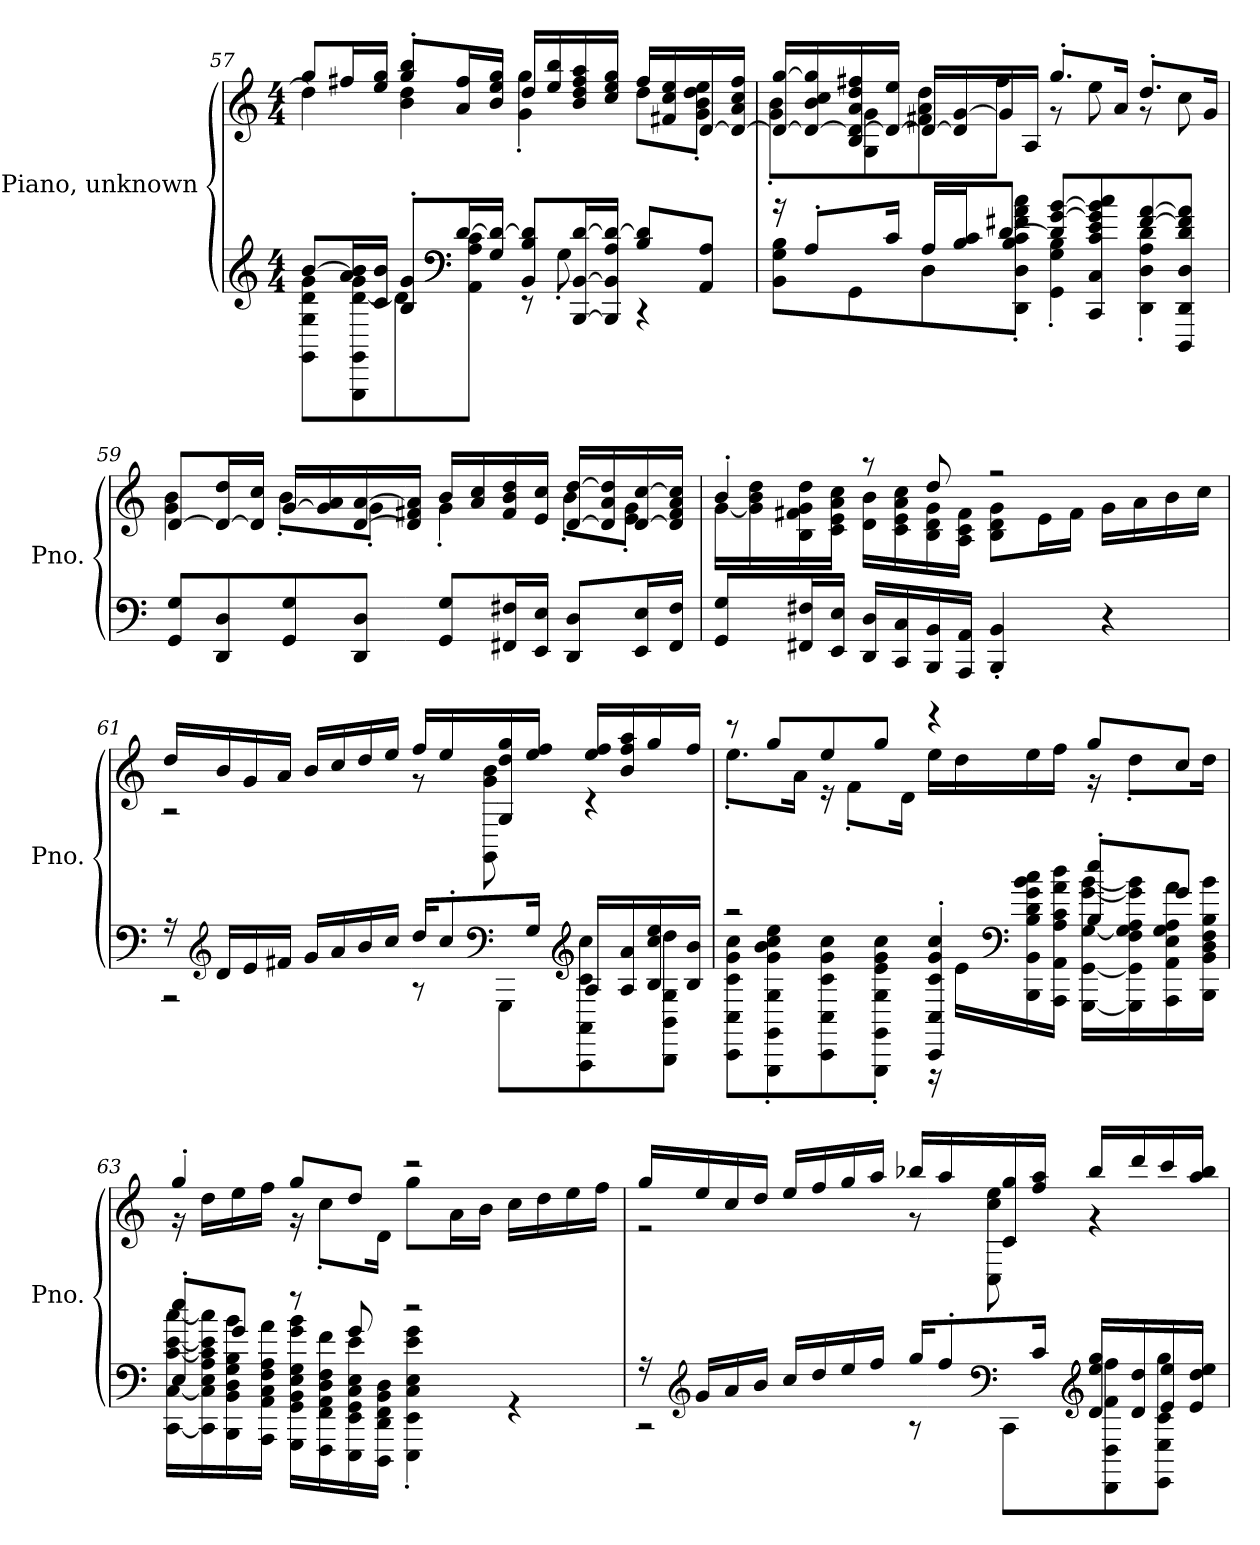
**kern	**kern
*part1	*part1
*staff2	*staff1
*I"Piano, unknown	*
*I'Pno.	*
!!LO:LB:g=z
*clefG2	*clefG2
*k[]	*k[]
*M4/4	*M4/4
=57	=57
*^	*^
[8b/L	8GG\ 8G\ 8d\ 8g\L	8gg/L	4dd\]
16a/ 16b/]L	8GGG\ 8GG\ [8d\ 8g\	16ff#X/L	.
16c/ 16b/JJ	.	16ee/ 16gg/JJ	.
8B/' 8g/'L	8d\]	8gg/' 8bb/'L	4b\ 4dd\
*clefF4	*	*	*
[16d/L	8AA\ 8A\ 8c\J	16a/ 16ff#/L	.
16G/ 16d/_JJ	.	16b/ 16ee/ 16gg/JJ	.
8BB/ 8B/ 8d/]L	8r	16dd/LL	4g\' 4gg\'
.	.	16ee/ 16bb/	.
[16BBB/ [16BB/ [16d/L	8G'\	16b/ 16dd/ 16ff#/ 16aa/	.
16BBB/] 16BB/] 16A/ 16d/_JJ	.	16cc/ 16ee/ 16gg/JJ	.
8B/ 8d/]L	4r	16ff#/LL	8dd\L
.	.	16f#X/ 16cc/ 16ee/	.
8AA/ 8A/J	.	[16d/	8g\' 8b\' 8dd\' 8ee\'J
.	.	16d/_ 16a/ 16cc/ 16ff#/JJ	.
!!LO:PB:g=z	!!
=58	=58	=58	=58
16r	8BB\ 8G\ 8B\L	16d/_ [16gg/LL	8g\' 8b\'L
8A'/L	.	16d/_ 16b/ 16cc/ 16gg/]	.
.	8GG\	16B/ 16d/_ 16a/ 16dd/ 16ff#X/	8G\ 8g\
16c/Jk	.	16d/_ 16ee/JJ	.
16A/LL	8D\	16d/LL_	8f#X\ 8a\ 8dd\
16B/ 16c/J	.	16d/] [16g/	.
[8d/J	8DD\' 8D\' 8B\' 8c\' 8f#X\' 8a\' 8cc\'J	16g/]	8ff#\J
.	.	16A/JJ	.
8d/] [8g/ [8b/L	4GG\' 4G\' 4B\'	8.gg'/L	8r
8CC/ 8C/ 8c/ 8e/ 8g/] 8b/] 8cc/	.	.	8ee\
.	.	16a/Jk	.
[8f#/ [8a/	4DD\' 4D\' 4A\' 4d\'	8.dd'/L	8r
8DDD/ 8DD/ 8D/ 8d/ 8f#/] 8a/]J	.	.	8cc\
.	.	16g/Jk	.
*v	*v	*	*
=59	=59	=59
8GG/ 8G/L	[8d/L	4g\ 4b\
8DD/ 8D/	16d/_ 16dd/L	.
.	16d/] 16cc/JJ	.
8GG/ 8G/	[16g/LL	8b'\L
.	16g/] 16a/	.
8DD/ 8D/J	[16d/ [16a/	8g'\J
.	16d/] 16f#X/ 16a/]JJ	.
8GG/ 8G/L	16b/LL	4g'\
.	16a/ 16cc/	.
16FF#X/ 16F#X/L	16f#/ 16b/ 16dd/	.
16EE/ 16E/JJ	16e/ 16cc/JJ	.
8DD/ 8D/L	[16d/ [16dd/LL	8b'\L
.	16d/] 16a/ 16dd/]	.
16EE/ 16E/L	[16d/ [16cc/	8e\' 8g\'J
16FF#/ 16F#/JJ	16d/] 16f#/ 16a/ 16cc/]JJ	.
!!LO:LB:g=z	!!
=60	=60	=60
8GG/ 8G/L	4b'/	[16g\LL
.	.	16g\] 16b\ 16dd\
16FF#X/ 16F#X/L	.	16B\ 16f#X\ 16g\ 16dd\
16EE/ 16E/JJ	.	16c\ 16e\ 16a\ 16cc\JJ
16DD/ 16D/LL	8r	16d\ 16b\LL
16CC/ 16C/	.	16c\ 16e\ 16a\ 16cc\
16BBB/ 16BB/	8dd/	16B\ 16d\ 16g\
16AAA/ 16AA/JJ	.	16A\ 16c\ 16f#\JJ
4BBB/' 4BB/'	2r	8B\ 8d\ 8g\L
.	.	16e\L
.	.	16f#\JJ
4r	.	16g\LL
.	.	16a\
.	.	16b\
.	.	16cc\JJ
=61	=61	=61
*^	*	*
16r	2r	16dd/LL	2r
*clefG2	*	*	*
16d/LL	.	16b/	.
16e/	.	16g/	.
16f#X/JJ	.	16a/JJ	.
16g/LL	.	16b/LL	.
16a/	.	16cc/	.
16b/	.	16dd/	.
16cc/JJ	.	16ee/JJ	.
16dd/KL	8r	16ff/LL	8r
8cc'/	.	16ee/	.
*clefF4	*	*	*
.	8GGG\L	16G/ 16dd/ 16gg/	8GG\ 8g\ 8b\
16G/Jk	.	16ee/ 16ff/JJ	.
*clefG2	*	*	*
16A/LL	8AAA\ 8AA\ 8c\ 8cc\	16ee/ 16ff/LL	4r
16A/ 16a/	.	16b/ 16ff/ 16aa/	.
16B/ 16cc/ 16ee/	8BBB\ 8BB\ 8G\ 8dd\J	16gg/	.
16B/ 16b/JJ	.	16ff/JJ	.
!!LO:LB:g=z	!!
=62	=62	=62	=62
2r	8CC\ 8C\ 8c\ 8g\ 8cc\L	8r	8.ee'\L
.	8GGG\' 8GG\' 8G\' 8g\' 8b\' 8cc\' 8ee\'	8gg/L	.
.	.	.	16a\Jk
.	8CC\ 8C\ 8c\ 8g\ 8cc\	8ee/	16r
.	.	.	8f'\L
.	8GGG\' 8GG\' 8G\' 8e\' 8g\' 8cc\'J	8gg/J	.
.	.	.	16d\Jk
4CC/' 4C/' 4c/' 4g/' 4cc/'	16r	4r	16ee\LL
.	16e\LL	.	16dd\
*clefF4	*	*	*
.	16BBB\ 16BB\ 16B\ 16d\ 16g\ 16b\ 16cc\	.	16ee\
.	16AAA\ 16AA\ 16A\ 16c\ 16a\ 16dd\JJ	.	16ff\JJ
8B/' 8ee/'L	[16GGG\ [16GG\ [16G\ [16g\ [16b\LL	8gg/L	16r
.	16GGG\] 16GG\] 16F\ 16G\] 16A\ 16g\] 16b\]	.	8dd'\L
8g/J	16AAA\ 16AA\ 16E\ 16G\ 16A\ 16a\	8cc/J	.
.	16BBB\ 16BB\ 16D\ 16F\ 16B\ 16b\JJ	.	16dd\Jk
=63	=63	=63	=63
8E/' 8ee/'L	[16CC\ [16C\ [16c\ [16e\ [16cc\LL	4gg'/	16r
.	16CC\] 16C\] 16E\ 16A\ 16c\] 16e\] 16cc\]	.	16dd\LL
8g/J	16BBB\ 16BB\ 16D\ 16G\ 16B\ 16b\	.	16ee\
.	16AAA\ 16AA\ 16C\ 16F\ 16A\ 16a\JJ	.	16ff\JJ
8r	16GGG\ 16GG\ 16BB\ 16E\ 16G\ 16g\ 16b\LL	8gg/L	16r
.	16FFF\ 16FF\ 16AA\ 16D\ 16F\ 16f\	.	8cc'\L
8g/	16EEE\ 16EE\ 16GG\ 16C\ 16E\ 16e\	8dd/J	.
.	16DDD\ 16DD\ 16FF\ 16BB\ 16D\JJ	.	16d\Jk
2r	4EEE\' 4EE\' 4C\' 4E\' 4e\' 4g\'	2r	8gg\L
.	.	.	16a\L
.	.	.	16b\JJ
.	4r	.	16cc\LL
.	.	.	16dd\
.	.	.	16ee\
.	.	.	16ff\JJ
!!LO:LB:g=z	!!
=64	=64	=64	=64
16r	2r	16gg/LL	2r
*clefG2	*	*	*
16g/LL	.	16ee/	.
16a/	.	16cc/	.
16b/JJ	.	16dd/JJ	.
16cc/LL	.	16ee/LL	.
16dd/	.	16ff/	.
16ee/	.	16gg/	.
16ff/JJ	.	16aa/JJ	.
16gg/KL	8r	16bb-X/LL	8r
8ff'/	.	16aa/	.
*clefF4	*	*	*
.	8CC\L	16c/ 16gg/	8C\ 8cc\ 8ee\
16c/Jk	.	16ff/ 16aa/JJ	.
*clefG2	*	*	*
16d/ 16ee/ 16gg/LL	8DD\ 8D\ 8f\ 8ff\	16bb-/LL	4r
16d/ 16dd/	.	16ddd/	.
16e/ 16ee/	8EE\ 8E\ 8c\ 8gg\J	16ccc/	.
16e/ 16dd/ 16ee/JJ	.	16aa/ 16bb-/JJ	.
*v	*v	*	*
*	*v	*v
=	=
*-	*-
